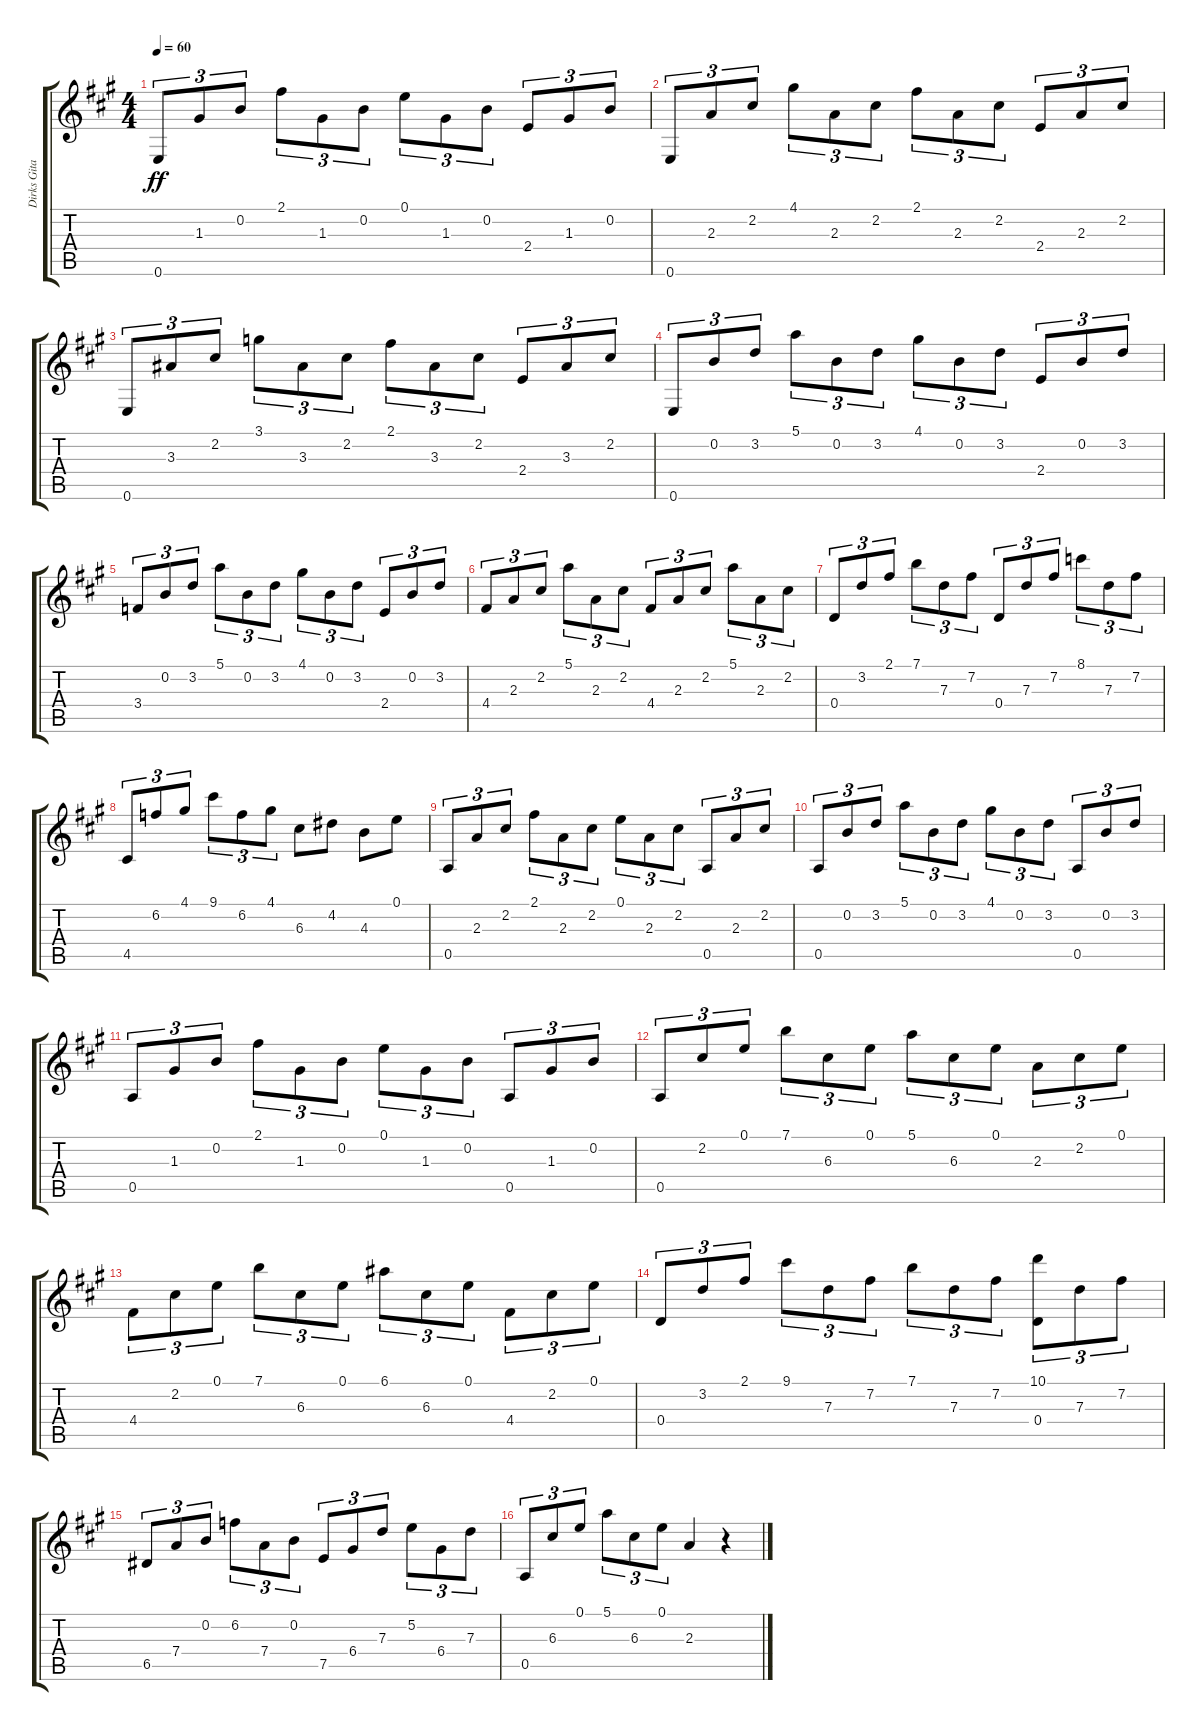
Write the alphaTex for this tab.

\track ("Dirks Gitarre" "Dirks Gita") {instrument acousticguitarnylon}
\staff {score tabs}
\tuning (E4 B3 G3 D3 A2 E2) {hide}
\ts (4 4)
\tempo 60
\clef g2
\ks a
0.6.8{tu (3 2) dy ff} 1.3.8{tu (3 2)} 0.2.8{tu (3 2)} 2.1.8{tu (3 2)} 1.3.8{tu (3 2)} 0.2.8{tu (3 2)} 0.1.8{tu (3 2)} 1.3.8{tu (3 2)} 0.2.8{tu (3 2)} 2.4.8{tu (3 2)} 1.3.8{tu (3 2)} 0.2.8{tu (3 2)} |
0.6.8{tu (3 2)} 2.3.8{tu (3 2)} 2.2.8{tu (3 2)} 4.1.8{tu (3 2)} 2.3.8{tu (3 2)} 2.2.8{tu (3 2)} 2.1.8{tu (3 2)} 2.3.8{tu (3 2)} 2.2.8{tu (3 2)} 2.4.8{tu (3 2)} 2.3.8{tu (3 2)} 2.2.8{tu (3 2)} |
0.6.8{tu (3 2)} 3.3.8{tu (3 2)} 2.2.8{tu (3 2)} 3.1.8{tu (3 2)} 3.3.8{tu (3 2)} 2.2.8{tu (3 2)} 2.1.8{tu (3 2)} 3.3.8{tu (3 2)} 2.2.8{tu (3 2)} 2.4.8{tu (3 2)} 3.3.8{tu (3 2)} 2.2.8{tu (3 2)} |
0.6.8{tu (3 2)} 0.2.8{tu (3 2)} 3.2.8{tu (3 2)} 5.1.8{tu (3 2)} 0.2.8{tu (3 2)} 3.2.8{tu (3 2)} 4.1.8{tu (3 2)} 0.2.8{tu (3 2)} 3.2.8{tu (3 2)} 2.4.8{tu (3 2)} 0.2.8{tu (3 2)} 3.2.8{tu (3 2)} |
3.4.8{tu (3 2)} 0.2.8{tu (3 2)} 3.2.8{tu (3 2)} 5.1.8{tu (3 2)} 0.2.8{tu (3 2)} 3.2.8{tu (3 2)} 4.1.8{tu (3 2)} 0.2.8{tu (3 2)} 3.2.8{tu (3 2)} 2.4.8{tu (3 2)} 0.2.8{tu (3 2)} 3.2.8{tu (3 2)} |
4.4.8{tu (3 2)} 2.3.8{tu (3 2)} 2.2.8{tu (3 2)} 5.1.8{tu (3 2)} 2.3.8{tu (3 2)} 2.2.8{tu (3 2)} 4.4.8{tu (3 2)} 2.3.8{tu (3 2)} 2.2.8{tu (3 2)} 5.1.8{tu (3 2)} 2.3.8{tu (3 2)} 2.2.8{tu (3 2)} |
0.4.8{tu (3 2)} 3.2.8{tu (3 2)} 2.1.8{tu (3 2)} 7.1.8{tu (3 2)} 7.3.8{tu (3 2)} 7.2.8{tu (3 2)} 0.4.8{tu (3 2)} 7.3.8{tu (3 2)} 7.2.8{tu (3 2)} 8.1.8{tu (3 2)} 7.3.8{tu (3 2)} 7.2.8{tu (3 2)} |
4.5.8{tu (3 2)} 6.2.8{tu (3 2)} 4.1.8{tu (3 2)} 9.1.8{tu (3 2)} 6.2.8{tu (3 2)} 4.1.8{tu (3 2)} 6.3.8 4.2.8 4.3.8 0.1.8 |
0.5.8{tu (3 2)} 2.3.8{tu (3 2)} 2.2.8{tu (3 2)} 2.1.8{tu (3 2)} 2.3.8{tu (3 2)} 2.2.8{tu (3 2)} 0.1.8{tu (3 2)} 2.3.8{tu (3 2)} 2.2.8{tu (3 2)} 0.5.8{tu (3 2)} 2.3.8{tu (3 2)} 2.2.8{tu (3 2)} |
0.5.8{tu (3 2)} 0.2.8{tu (3 2)} 3.2.8{tu (3 2)} 5.1.8{tu (3 2)} 0.2.8{tu (3 2)} 3.2.8{tu (3 2)} 4.1.8{tu (3 2)} 0.2.8{tu (3 2)} 3.2.8{tu (3 2)} 0.5.8{tu (3 2)} 0.2.8{tu (3 2)} 3.2.8{tu (3 2)} |
0.5.8{tu (3 2)} 1.3.8{tu (3 2)} 0.2.8{tu (3 2)} 2.1.8{tu (3 2)} 1.3.8{tu (3 2)} 0.2.8{tu (3 2)} 0.1.8{tu (3 2)} 1.3.8{tu (3 2)} 0.2.8{tu (3 2)} 0.5.8{tu (3 2)} 1.3.8{tu (3 2)} 0.2.8{tu (3 2)} |
0.5.8{tu (3 2)} 2.2.8{tu (3 2)} 0.1.8{tu (3 2)} 7.1.8{tu (3 2)} 6.3.8{tu (3 2)} 0.1.8{tu (3 2)} 5.1.8{tu (3 2)} 6.3.8{tu (3 2)} 0.1.8{tu (3 2)} 2.3.8{tu (3 2)} 2.2.8{tu (3 2)} 0.1.8{tu (3 2)} |
4.4.8{tu (3 2)} 2.2.8{tu (3 2)} 0.1.8{tu (3 2)} 7.1.8{tu (3 2)} 6.3.8{tu (3 2)} 0.1.8{tu (3 2)} 6.1.8{tu (3 2)} 6.3.8{tu (3 2)} 0.1.8{tu (3 2)} 4.4.8{tu (3 2)} 2.2.8{tu (3 2)} 0.1.8{tu (3 2)} |
0.4.8{tu (3 2)} 3.2.8{tu (3 2)} 2.1.8{tu (3 2)} 9.1.8{tu (3 2)} 7.3.8{tu (3 2)} 7.2.8{tu (3 2)} 7.1.8{tu (3 2)} 7.3.8{tu (3 2)} 7.2.8{tu (3 2)} (10.1 0.4).8{tu (3 2)} 7.3.8{tu (3 2)} 7.2.8{tu (3 2)} |
6.5.8{tu (3 2)} 7.4.8{tu (3 2)} 0.2.8{tu (3 2)} 6.2.8{tu (3 2)} 7.4.8{tu (3 2)} 0.2.8{tu (3 2)} 7.5.8{tu (3 2)} 6.4.8{tu (3 2)} 7.3.8{tu (3 2)} 5.2.8{tu (3 2)} 6.4.8{tu (3 2)} 7.3.8{tu (3 2)} |
0.5.8{tu (3 2)} 6.3.8{tu (3 2)} 0.1.8{tu (3 2)} 5.1.8{tu (3 2)} 6.3.8{tu (3 2)} 0.1.8{tu (3 2)} 2.3.4 r.4
